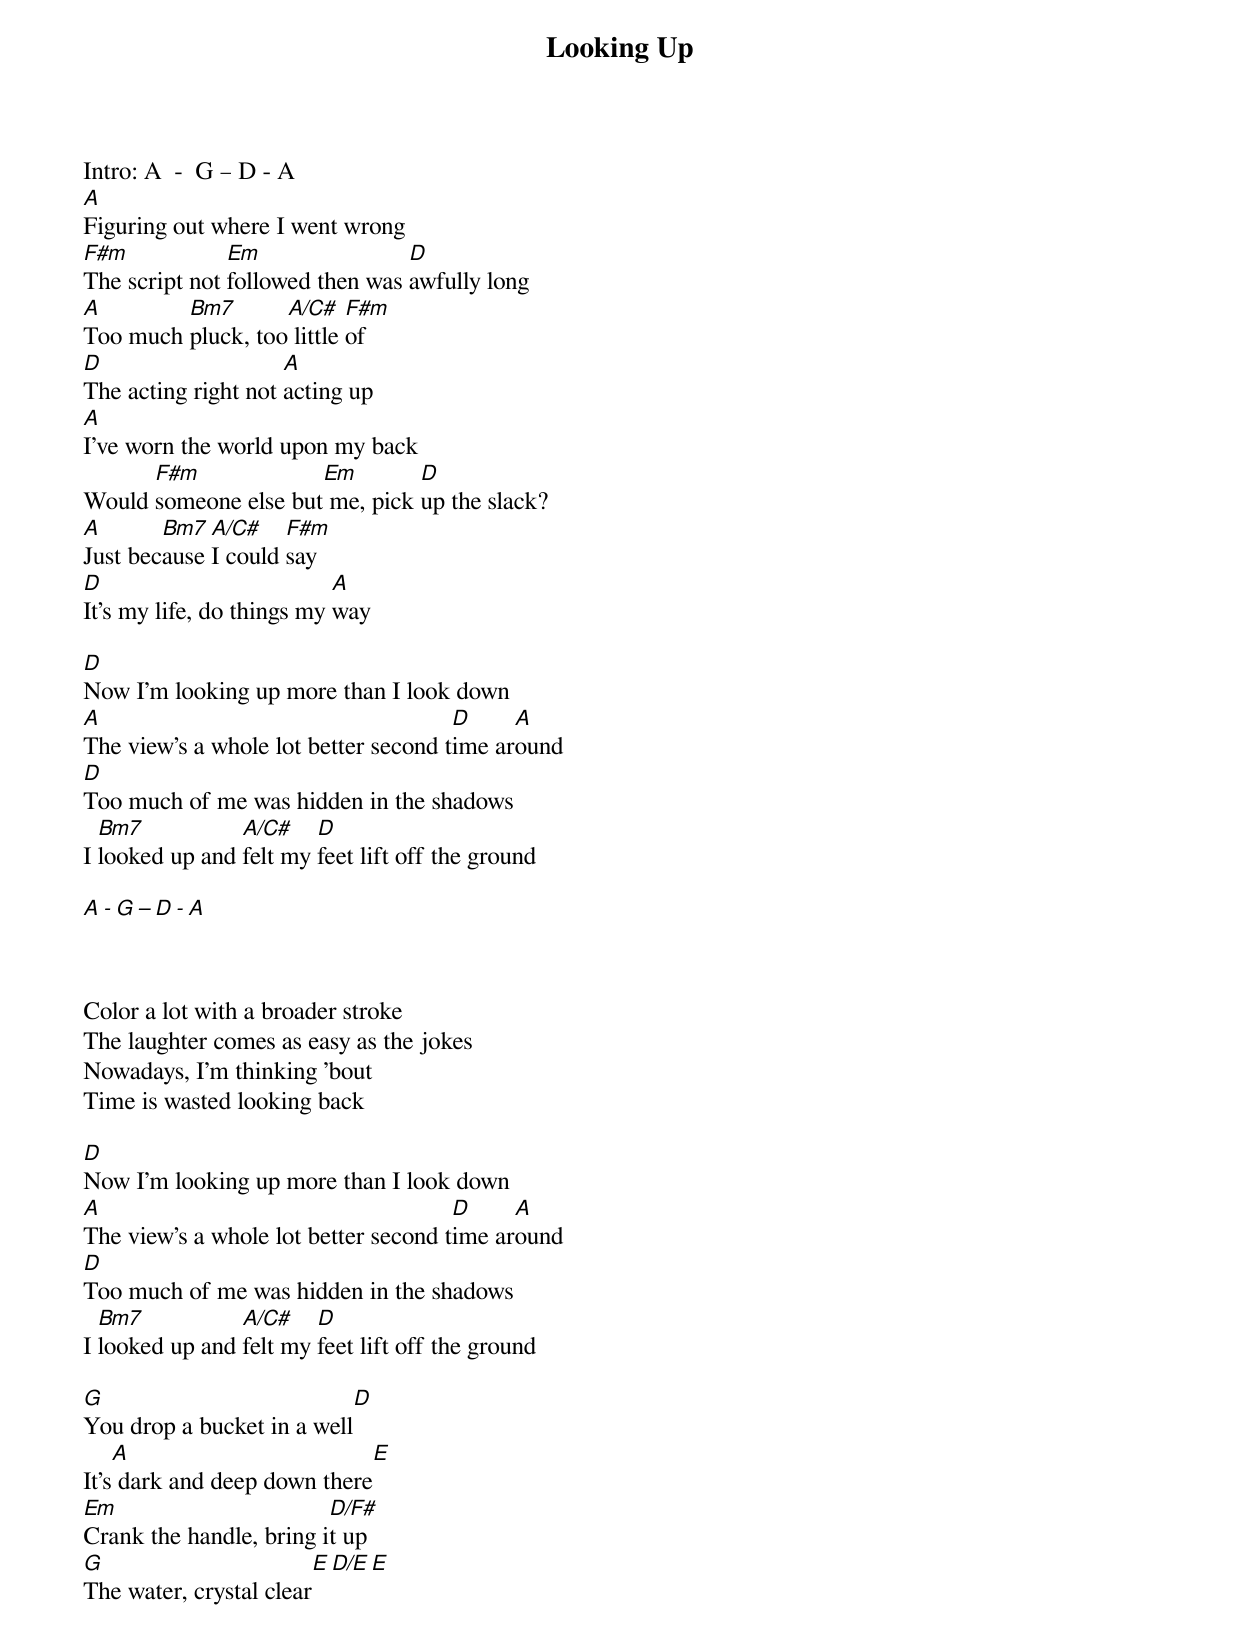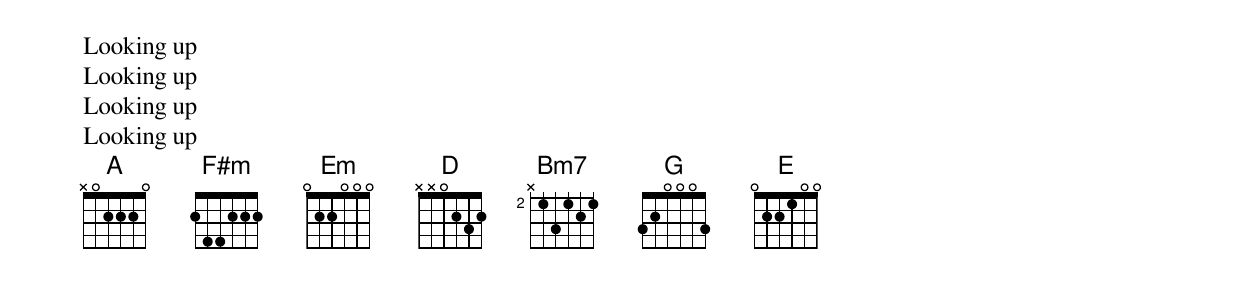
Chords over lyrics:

Looking Up

Intro: A  -  G – D - A
A
Figuring out where I went wrong
F#m            Em                D
The script not followed then was awfully long
A        Bm7       A/C#    F#m
Too much pluck, too little of
D                    A
The acting right not acting up
A
I’ve worn the world upon my back
      F#m             Em        D
Would someone else but me, pick up the slack?
A       Bm7  A/C#    F#m
Just because I could say
D                          A
It's my life, do things my way

D
Now I'm looking up more than I look down
A                                     D     A
The view's a whole lot better second time around
D
Too much of me was hidden in the shadows
  Bm7           A/C#    D
I looked up and felt my feet lift off the ground

A  -  G – D - A



Color a lot with a broader stroke
The laughter comes as easy as the jokes
Nowadays, I'm thinking 'bout
Time is wasted looking back

D
Now I'm looking up more than I look down
A                                     D     A
The view's a whole lot better second time around
D
Too much of me was hidden in the shadows
  Bm7           A/C#    D
I looked up and felt my feet lift off the ground

G				  D
You drop a bucket in a well
    A				   E
It's dark and deep down there
Em			 D/F#
Crank the handle, bring it up
G			    E     D/E        E
The water, crystal clear



Looking up
Looking up
Looking up
Looking up
